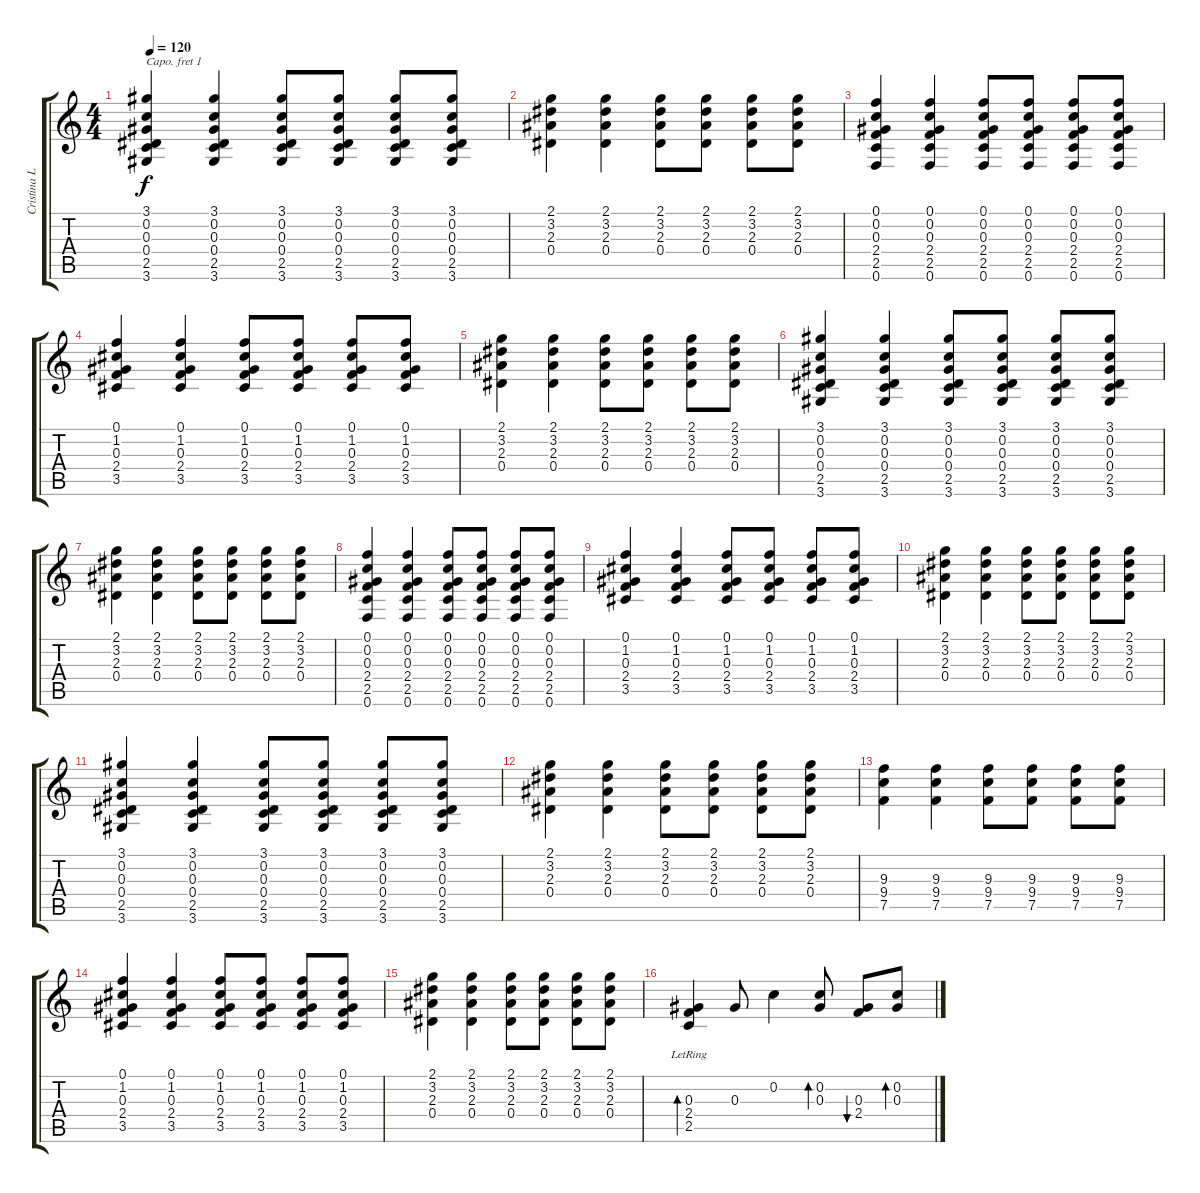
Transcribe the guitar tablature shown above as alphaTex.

\track ("Cristina Llanos" "Cristina L") {instrument electricguitarjazz}
\staff {score tabs}
\capo 1
\tuning (E4 B3 G3 D3 A2 E2) {hide}
\ts (4 4)
\tempo 120
\clef g2
\ks c
(3.1 0.2 0.3 0.4 2.5 3.6).4{dy f instrument overdrivenguitar} (3.1 0.2 0.3 0.4 2.5 3.6).4 (3.1 0.2 0.3 0.4 2.5 3.6).8 (3.1 0.2 0.3 0.4 2.5 3.6).8 (3.1 0.2 0.3 0.4 2.5 3.6).8 (3.1 0.2 0.3 0.4 2.5 3.6).8 |
(2.1 3.2 2.3 0.4).4 (2.1 3.2 2.3 0.4).4 (2.1 3.2 2.3 0.4).8 (2.1 3.2 2.3 0.4).8 (2.1 3.2 2.3 0.4).8 (2.1 3.2 2.3 0.4).8 |
(0.1 0.2 0.3 2.4 2.5 0.6).4 (0.1 0.2 0.3 2.4 2.5 0.6).4 (0.1 0.2 0.3 2.4 2.5 0.6).8 (0.1 0.2 0.3 2.4 2.5 0.6).8 (0.1 0.2 0.3 2.4 2.5 0.6).8 (0.1 0.2 0.3 2.4 2.5 0.6).8 |
(0.1 1.2 0.3 2.4 3.5).4 (0.1 1.2 0.3 2.4 3.5).4 (0.1 1.2 0.3 2.4 3.5).8 (0.1 1.2 0.3 2.4 3.5).8 (0.1 1.2 0.3 2.4 3.5).8 (0.1 1.2 0.3 2.4 3.5).8 |
(2.1 3.2 2.3 0.4).4 (2.1 3.2 2.3 0.4).4 (2.1 3.2 2.3 0.4).8 (2.1 3.2 2.3 0.4).8 (2.1 3.2 2.3 0.4).8 (2.1 3.2 2.3 0.4).8 |
(3.1 0.2 0.3 0.4 2.5 3.6).4 (3.1 0.2 0.3 0.4 2.5 3.6).4 (3.1 0.2 0.3 0.4 2.5 3.6).8 (3.1 0.2 0.3 0.4 2.5 3.6).8 (3.1 0.2 0.3 0.4 2.5 3.6).8 (3.1 0.2 0.3 0.4 2.5 3.6).8 |
(2.1 3.2 2.3 0.4).4 (2.1 3.2 2.3 0.4).4 (2.1 3.2 2.3 0.4).8 (2.1 3.2 2.3 0.4).8 (2.1 3.2 2.3 0.4).8 (2.1 3.2 2.3 0.4).8 |
(0.1 0.2 0.3 2.4 2.5 0.6).4 (0.1 0.2 0.3 2.4 2.5 0.6).4 (0.1 0.2 0.3 2.4 2.5 0.6).8 (0.1 0.2 0.3 2.4 2.5 0.6).8 (0.1 0.2 0.3 2.4 2.5 0.6).8 (0.1 0.2 0.3 2.4 2.5 0.6).8 |
(0.1 1.2 0.3 2.4 3.5).4 (0.1 1.2 0.3 2.4 3.5).4 (0.1 1.2 0.3 2.4 3.5).8 (0.1 1.2 0.3 2.4 3.5).8 (0.1 1.2 0.3 2.4 3.5).8 (0.1 1.2 0.3 2.4 3.5).8 |
(2.1 3.2 2.3 0.4).4 (2.1 3.2 2.3 0.4).4 (2.1 3.2 2.3 0.4).8 (2.1 3.2 2.3 0.4).8 (2.1 3.2 2.3 0.4).8 (2.1 3.2 2.3 0.4).8 |
(3.1 0.2 0.3 0.4 2.5 3.6).4 (3.1 0.2 0.3 0.4 2.5 3.6).4 (3.1 0.2 0.3 0.4 2.5 3.6).8 (3.1 0.2 0.3 0.4 2.5 3.6).8 (3.1 0.2 0.3 0.4 2.5 3.6).8 (3.1 0.2 0.3 0.4 2.5 3.6).8 |
(2.1 3.2 2.3 0.4).4 (2.1 3.2 2.3 0.4).4 (2.1 3.2 2.3 0.4).8 (2.1 3.2 2.3 0.4).8 (2.1 3.2 2.3 0.4).8 (2.1 3.2 2.3 0.4).8 |
(9.3 9.4 7.5).4 (9.3 9.4 7.5).4 (9.3 9.4 7.5).8 (9.3 9.4 7.5).8 (9.3 9.4 7.5).8 (9.3 9.4 7.5).8 |
(0.1 1.2 0.3 2.4 3.5).4 (0.1 1.2 0.3 2.4 3.5).4 (0.1 1.2 0.3 2.4 3.5).8 (0.1 1.2 0.3 2.4 3.5).8 (0.1 1.2 0.3 2.4 3.5).8 (0.1 1.2 0.3 2.4 3.5).8 |
(2.1 3.2 2.3 0.4).4 (2.1 3.2 2.3 0.4).4 (2.1 3.2 2.3 0.4).8 (2.1 3.2 2.3 0.4).8 (2.1 3.2 2.3 0.4).8 (2.1 3.2 2.3 0.4).8 |
(0.3 2.4{lr} 2.5{lr}).4{bd 480 instrument electricguitarjazz} 0.3.8 0.2.4 (0.2 0.3).8{bd 480} (0.3 2.4).8{bu 480} (0.2 0.3).8{bd 480}
